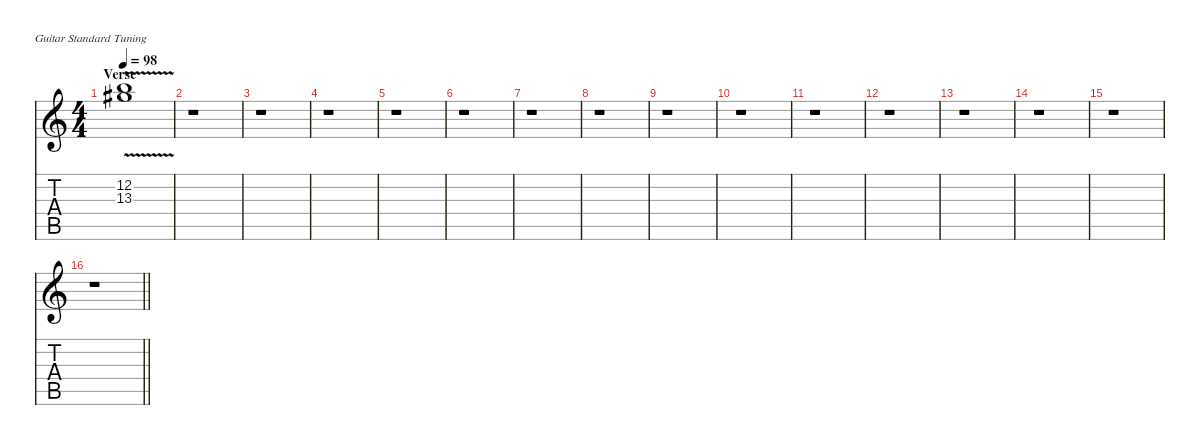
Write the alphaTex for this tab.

\defaultSystemsLayout 4
\hideDynamics
\bracketExtendMode nobrackets
\singleTrackTrackNamePolicy hidden
\multiTrackTrackNamePolicy hidden
\firstSystemTrackNameMode fullname
\firstSystemTrackNameOrientation horizontal
\otherSystemsTrackNameOrientation horizontal
\track ("Electric Guitar 2 " "od.guit.") {instrument overdrivenguitar}
\staff {score tabs}
\tuning (E4 B3 G3 D3 A2 E2)
\ts (4 4)
\section ("" "Verse")
\tempo 98
\clef g2
\ks c
(12.2{v} 13.3{v acc #}).1{dy f beam Down} |
r.1{beam Down} |
r.1{beam Down} |
r.1{beam Down} |
r.1{beam Down} |
r.1{beam Down} |
r.1{beam Down} |
r.1{beam Down} |
r.1{beam Down} |
r.1{beam Down} |
r.1{beam Down} |
r.1{beam Down} |
r.1{beam Down} |
r.1{beam Down} |
r.1{beam Down} |
\barLineRight lightlight
r.1{beam Down}
